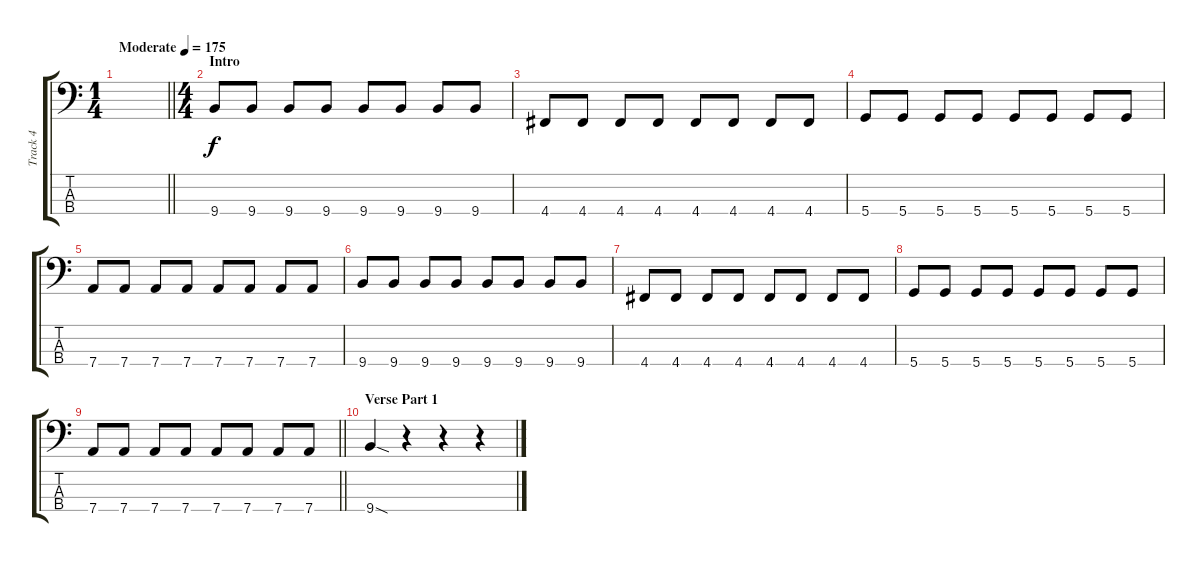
\track ("Track 4" "Track 4") {instrument electricbassfinger}
\staff {score tabs}
\tuning (G2 D2 A1 D1) {hide}
\ts (1 4)
\tempo (175 "Moderate")
\clef f4
\barLineRight lightlight
\ks c
|
\ts (4 4)
\section ("" "Intro")
9.4.8 9.4.8 9.4.8 9.4.8 9.4.8 9.4.8 9.4.8 9.4.8 |
4.4.8 4.4.8 4.4.8 4.4.8 4.4.8 4.4.8 4.4.8 4.4.8 |
5.4.8 5.4.8 5.4.8 5.4.8 5.4.8 5.4.8 5.4.8 5.4.8 |
7.4.8 7.4.8 7.4.8 7.4.8 7.4.8 7.4.8 7.4.8 7.4.8 |
9.4.8 9.4.8 9.4.8 9.4.8 9.4.8 9.4.8 9.4.8 9.4.8 |
4.4.8 4.4.8 4.4.8 4.4.8 4.4.8 4.4.8 4.4.8 4.4.8 |
5.4.8 5.4.8 5.4.8 5.4.8 5.4.8 5.4.8 5.4.8 5.4.8 |
\barLineRight lightlight
7.4.8 7.4.8 7.4.8 7.4.8 7.4.8 7.4.8 7.4.8 7.4.8 |
\section ("" "Verse Part 1")
9.4{sod}.4 r.4 r.4 r.4
